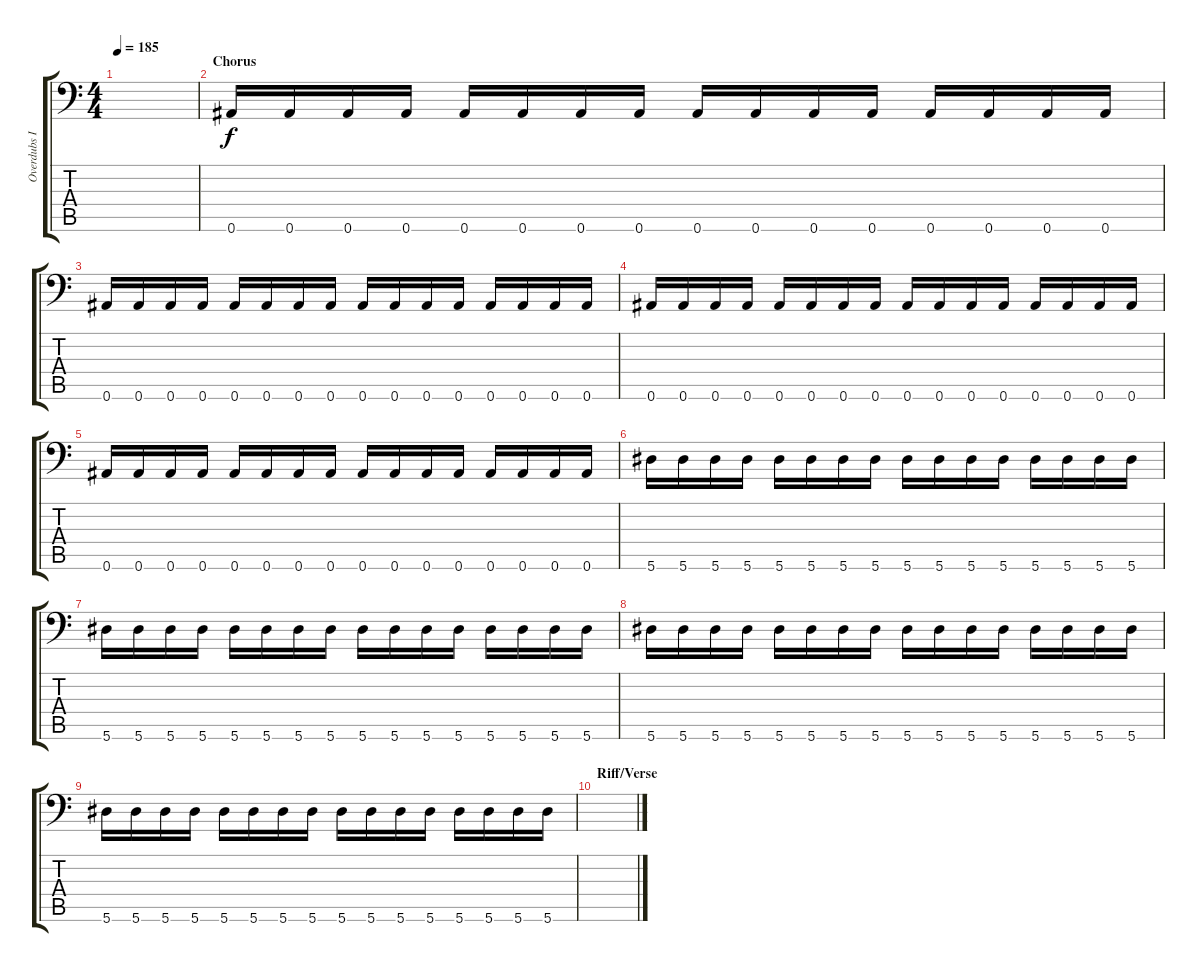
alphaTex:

\track ("Overdubs II" "Overdubs I") {instrument distortionguitar}
\staff {score tabs}
\tuning (C4 G3 Eb3 Bb2 F2 Bb1) {hide}
\ts (4 4)
\tempo 185
\clef f4
\ks c
|
\section ("" "Chorus")
0.6.16 0.6.16 0.6.16 0.6.16 0.6.16 0.6.16 0.6.16 0.6.16 0.6.16 0.6.16 0.6.16 0.6.16 0.6.16 0.6.16 0.6.16 0.6.16 |
0.6.16 0.6.16 0.6.16 0.6.16 0.6.16 0.6.16 0.6.16 0.6.16 0.6.16 0.6.16 0.6.16 0.6.16 0.6.16 0.6.16 0.6.16 0.6.16 |
0.6.16 0.6.16 0.6.16 0.6.16 0.6.16 0.6.16 0.6.16 0.6.16 0.6.16 0.6.16 0.6.16 0.6.16 0.6.16 0.6.16 0.6.16 0.6.16 |
0.6.16 0.6.16 0.6.16 0.6.16 0.6.16 0.6.16 0.6.16 0.6.16 0.6.16 0.6.16 0.6.16 0.6.16 0.6.16 0.6.16 0.6.16 0.6.16 |
5.6.16 5.6.16 5.6.16 5.6.16 5.6.16 5.6.16 5.6.16 5.6.16 5.6.16 5.6.16 5.6.16 5.6.16 5.6.16 5.6.16 5.6.16 5.6.16 |
5.6.16 5.6.16 5.6.16 5.6.16 5.6.16 5.6.16 5.6.16 5.6.16 5.6.16 5.6.16 5.6.16 5.6.16 5.6.16 5.6.16 5.6.16 5.6.16 |
5.6.16 5.6.16 5.6.16 5.6.16 5.6.16 5.6.16 5.6.16 5.6.16 5.6.16 5.6.16 5.6.16 5.6.16 5.6.16 5.6.16 5.6.16 5.6.16 |
5.6.16 5.6.16 5.6.16 5.6.16 5.6.16 5.6.16 5.6.16 5.6.16 5.6.16 5.6.16 5.6.16 5.6.16 5.6.16 5.6.16 5.6.16 5.6.16 |
\section ("" "Riff/Verse")
